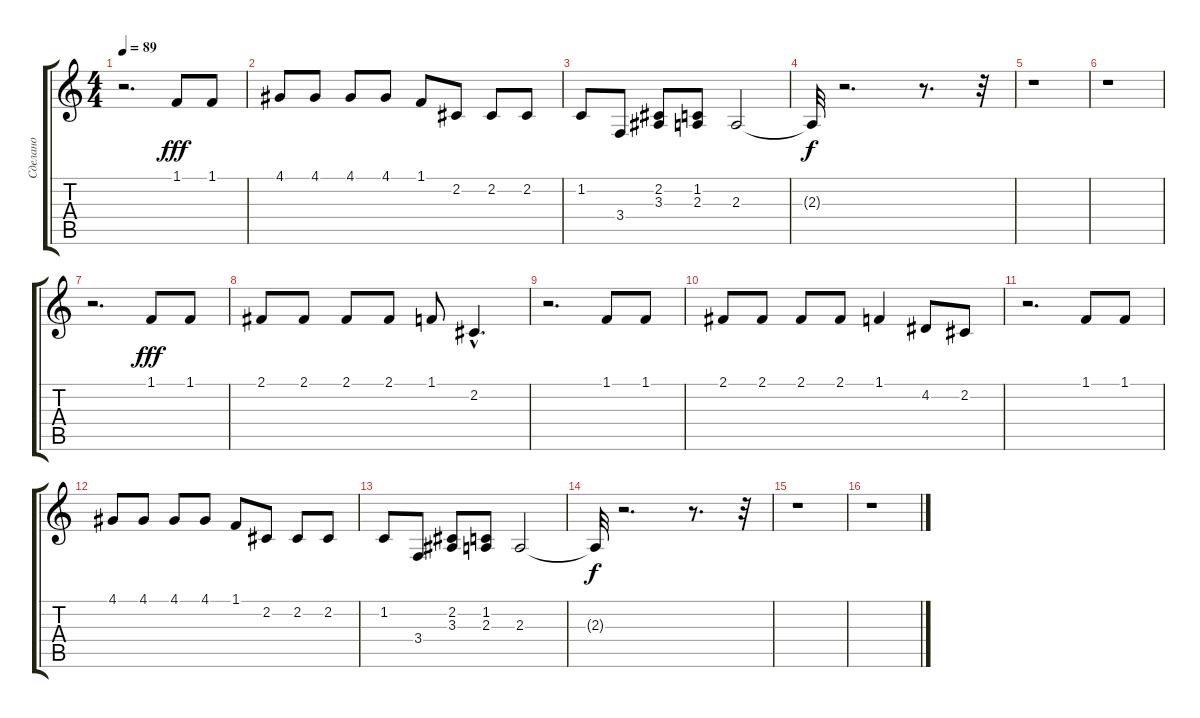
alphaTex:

\track ("Сделано" "Сделано") {instrument trombone}
\staff {score tabs}
\tuning (E4 B3 G3 D3 A2 E2) {hide}
\ts (4 4)
\tempo 89
\clef g2
\ks c
r.2{d dy fff} 1.1.8 1.1.8 |
4.1.8 4.1.8 4.1.8 4.1.8 1.1.8 2.2.8 2.2.8 2.2.8 |
1.2.8 3.4.8 (2.2 3.3).8 (1.2 2.3).8 2.3.2 |
2.3{t}.32{dy f} r.2{d} r.8{d} r.32 |
r.1 |
r.1 |
r.2{d} 1.1.8{dy fff} 1.1.8 |
2.1.8 2.1.8 2.1.8 2.1.8 1.1.8 2.2{hac}.4{d} |
r.2{d} 1.1.8 1.1.8 |
2.1.8 2.1.8 2.1.8 2.1.8 1.1.4 4.2.8 2.2.8 |
r.2{d} 1.1.8 1.1.8 |
4.1.8 4.1.8 4.1.8 4.1.8 1.1.8 2.2.8 2.2.8 2.2.8 |
1.2.8 3.4.8 (2.2 3.3).8 (1.2 2.3).8 2.3.2 |
2.3{t}.32{dy f} r.2{d} r.8{d} r.32 |
r.1 |
r.1
